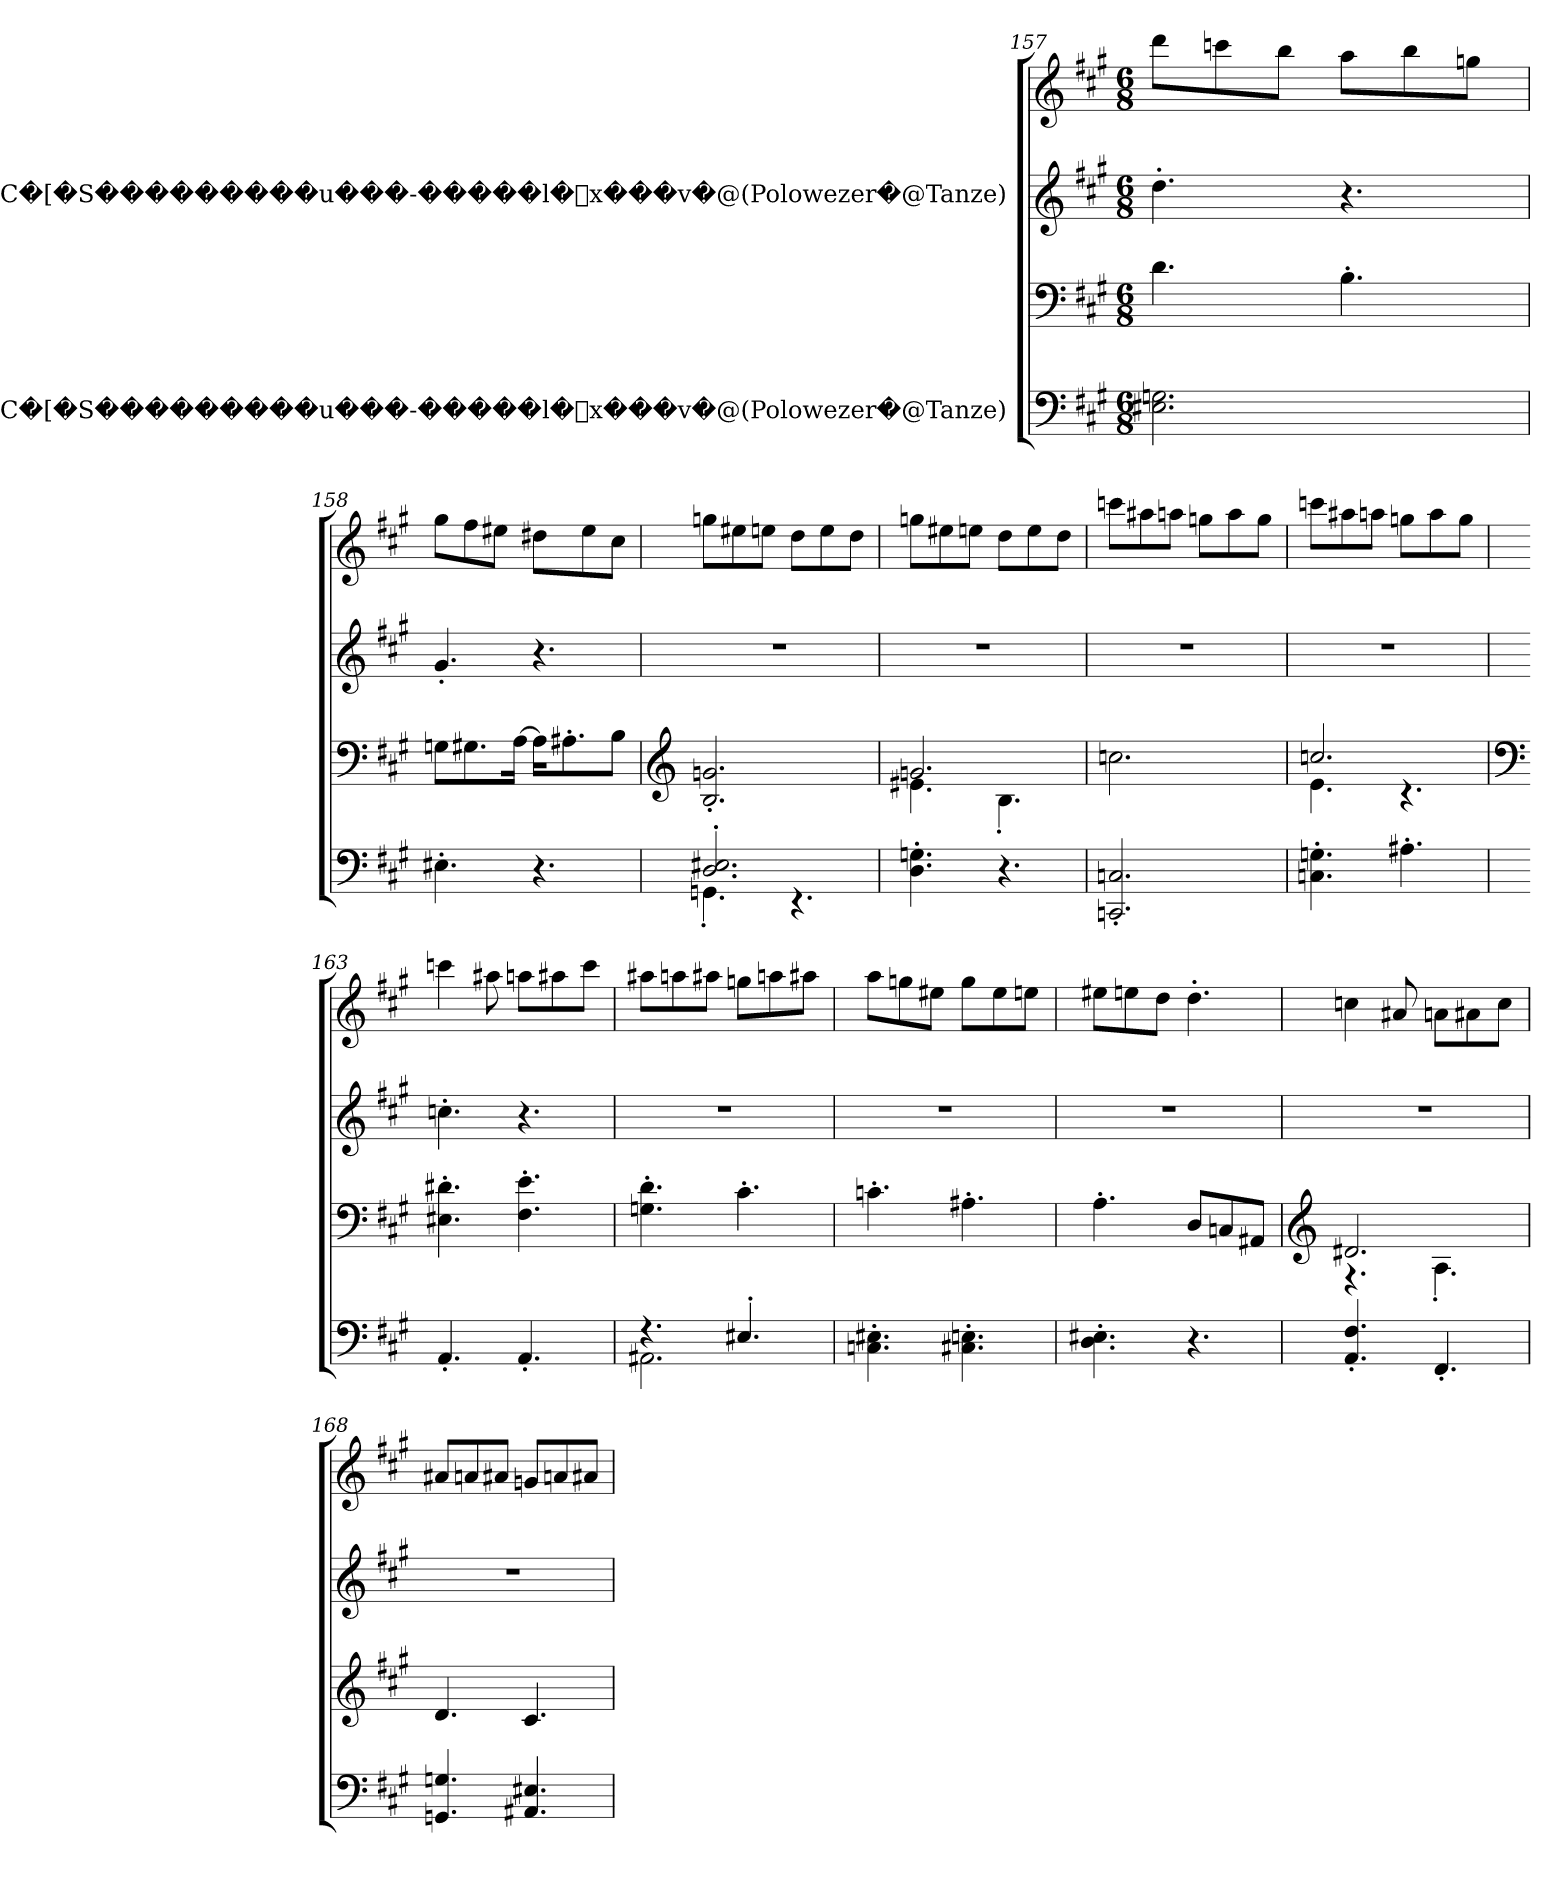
**kern	**kern	**kern	**kern
*part2	*part2	*part1	*part1
*staff4	*staff3	*staff2	*staff1
*I"钢琴, �C�[�S���������u���-�����l�ݗx���v�@(Polowezer�@Tanze)	*	*I"钢琴, �C�[�S���������u���-�����l�ݗx���v�@(Polowezer�@Tanze)	*
!!LO:LB:g=z
*clefF4	*clefF4	*clefG2	*clefG2
*k[f#c#g#]	*k[f#c#g#]	*k[f#c#g#]	*k[f#c#g#]
*M6/8	*M6/8	*M6/8	*M6/8
=157	=157	=157	=157
2.E#X\ 2.Gn\	4.d\	4.dd'\	8ddd\L
.	.	.	8cccn\
.	.	.	8bb\J
.	4.B'\	4.r	8aa\L
.	.	.	8bb\
.	.	.	8ggn\J
=158	=158	=158	=158
4.E#X'\	8Gn\L	4.g#'/	8gg#\L
.	8.G#X\	.	8ff#\
.	.	.	8ee#X\J
.	[16A\Jk	.	.
4.r	16A\KL]	4.r	8dd#X\L
.	8.A#X'\	.	.
.	.	.	8ee#\
.	8B\J	.	8cc#\J
=159	=159	=159	=159
*	*clefG2	*	*
*^	*	*	*
2.D/' 2.E#X/'	4.GGn'\	2.B/' 2.gn/'	2.r	8ggn\L
.	.	.	.	8ee#X\
.	.	.	.	8een\J
.	4.r	.	.	8dd\L
.	.	.	.	8ee\
.	.	.	.	8dd\J
*v	*v	*	*	*
=160	=160	=160	=160
*	*^	*	*
4.D\' 4.Gn\'	2.gn/	4.e#X\	2.r	8ggn\L
.	.	.	.	8ee#X\
.	.	.	.	8een\J
4.r	.	4.B'\	.	8dd\L
.	.	.	.	8ee\
.	.	.	.	8dd\J
*	*v	*v	*	*
!!LO:LB:g=z
=161	=161	=161	=161
2.CCn/' 2.Cn/'	2.ccn\	2.r	8cccn\L
.	.	.	8aa#X\
.	.	.	8aan\J
.	.	.	8ggn\L
.	.	.	8aa\
.	.	.	8gg\J
=162	=162	=162	=162
*	*^	*	*
4.Cn\' 4.Gn\'	2.ccn/	4.e\	2.r	8cccn\L
.	.	.	.	8aa#X\
.	.	.	.	8aan\J
4.A#X'\	.	4.r	.	8ggn\L
.	.	.	.	8aa\
.	.	.	.	8gg\J
*	*v	*v	*	*
=163	=163	=163	=163
*	*clefF4	*	*
4.AA'/	4.E#X\' 4.d#X\'	4.ccn'\	4cccn\
.	.	.	8aa#X\
4.AA'/	4.F#\' 4.e\'	4.r	8aan\L
.	.	.	8aa#X\
.	.	.	8ccc\J
=164	=164	=164	=164
*^	*	*	*
4.r	2.AA#X\	4.Gn\' 4.d\'	2.r	8aa#X\L
.	.	.	.	8aan\
.	.	.	.	8aa#X\J
4.E#X'/	.	4.c#'\	.	8ggn\L
.	.	.	.	8aan\
.	.	.	.	8aa#X\J
*v	*v	*	*	*
!!LO:PB:g=z
=165	=165	=165	=165
4.Cn\' 4.E#X\'	4.cn'\	2.r	8aa\L
.	.	.	8ggn\
.	.	.	8ee#X\J
4.C#X\' 4.En\'	4.A#X'\	.	8gg\L
.	.	.	8ee#\
.	.	.	8een\J
=166	=166	=166	=166
4.D\' 4.E#X\'	4.A'\	2.r	8ee#X\L
.	.	.	8een\
.	.	.	8dd\J
4.r	8D/L	.	4.dd'\
.	8Cn/	.	.
.	8AA#X/J	.	.
=167	=167	=167	=167
*	*clefG2	*	*
*	*^	*	*
4.AA/' 4.F#/'	2.d#X/	4.r	2.r	4ccn\
.	.	.	.	8a#X/
4.FF#'/	.	4.A'\	.	8an\L
.	.	.	.	8a#X\
.	.	.	.	8cc\J
*	*v	*v	*	*
=168	=168	=168	=168
4.GGn/ 4.Gn/	4.d/	2.r	8a#X/L
.	.	.	8an/
.	.	.	8a#X/J
4.AA#X/ 4.E#X/	4.c#/	.	8gn/L
.	.	.	8an/
.	.	.	8a#X/J
=	=	=	=
*-	*-	*-	*-
